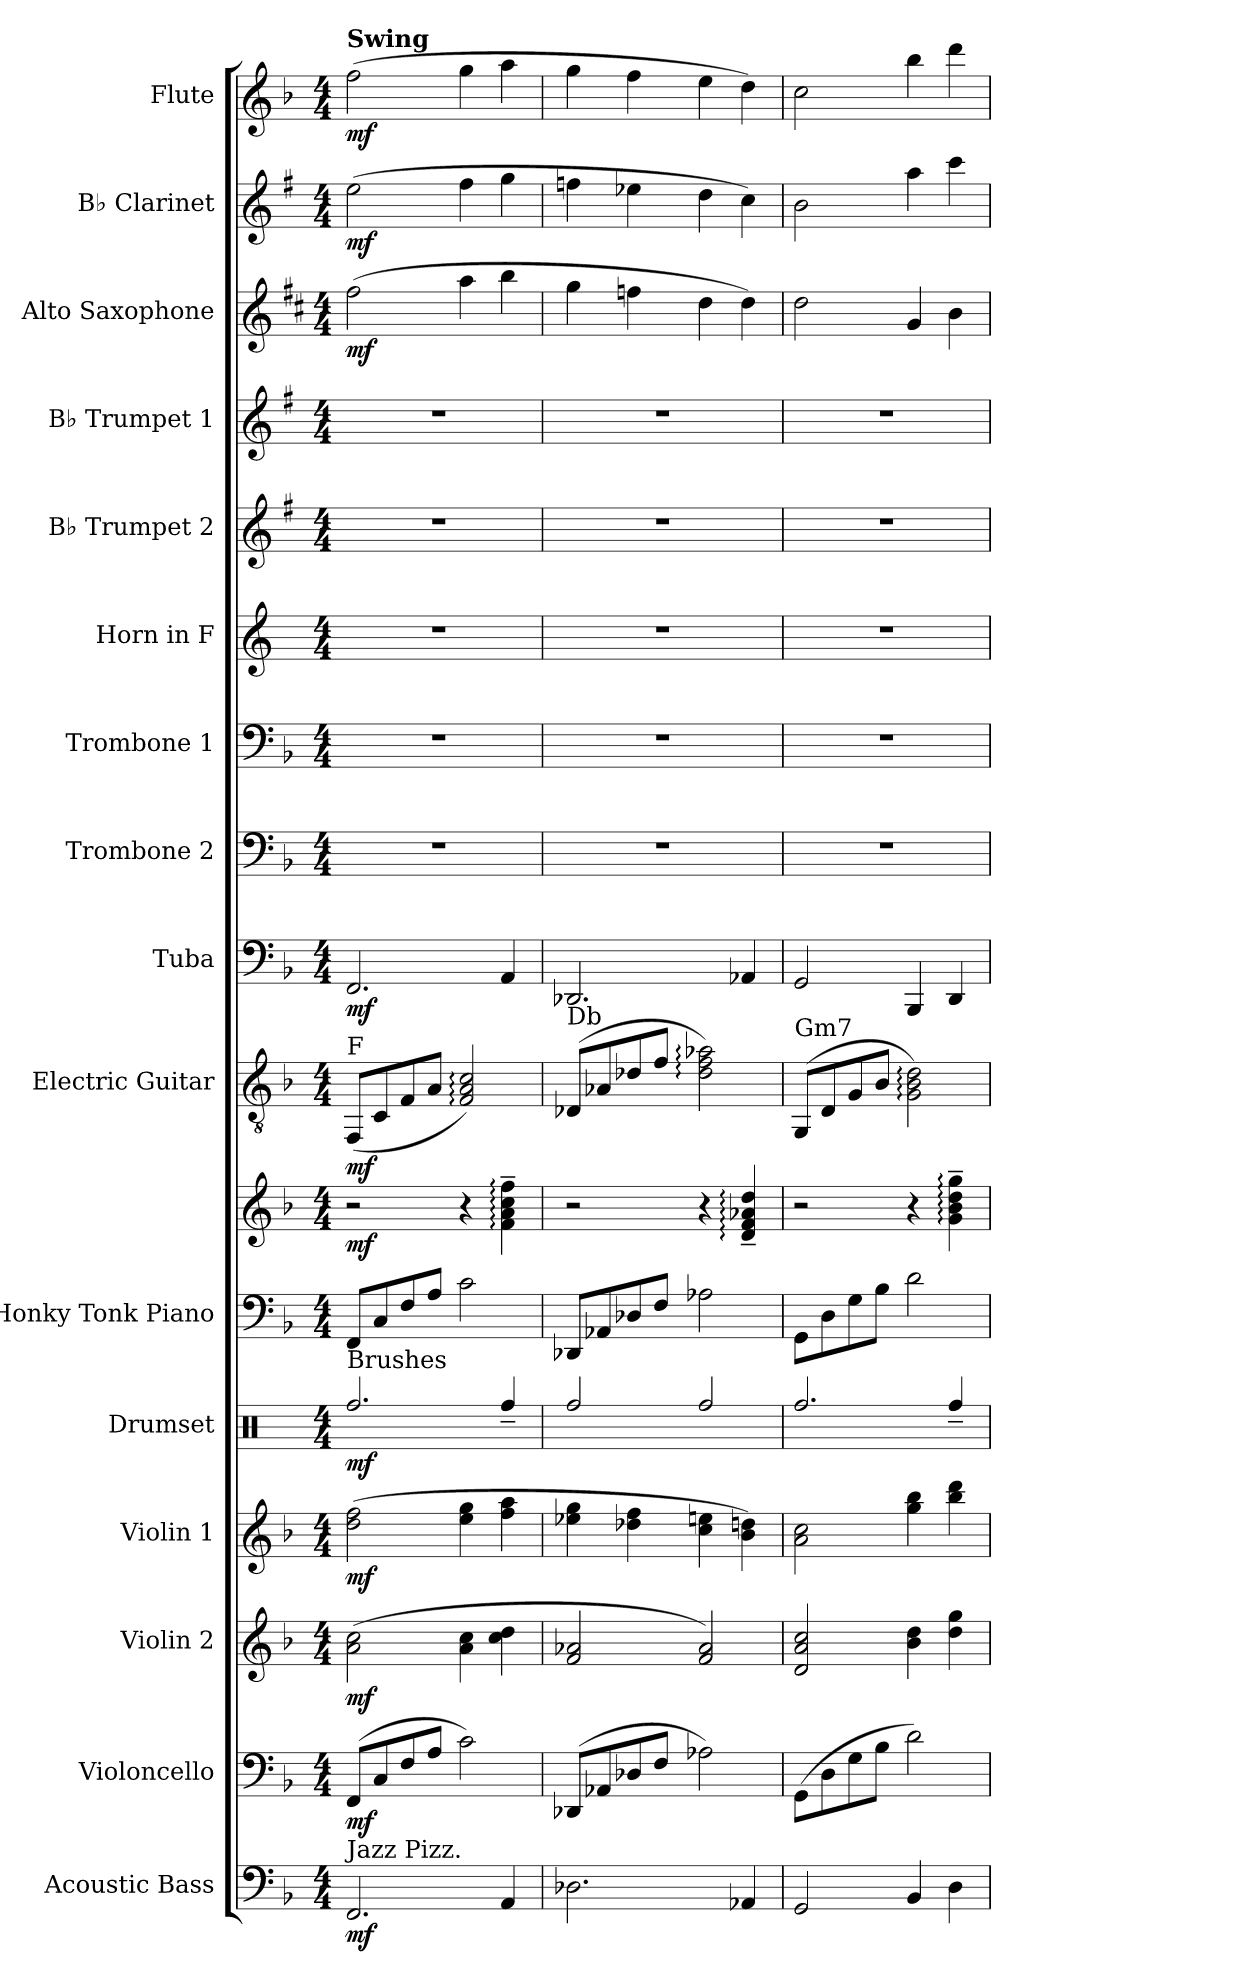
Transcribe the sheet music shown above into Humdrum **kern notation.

**kern	**dynam	**kern	**dynam	**kern	**dynam	**kern	**dynam	**kern	**dynam	**kern	**kern	**dynam	**kern	**dynam	**kern	**dynam	**kern	**kern	**kern	**kern	**kern	**kern	**dynam	**kern	**dynam	**kern	**dynam
*part16	*part16	*part15	*part15	*part14	*part14	*part13	*part13	*part12	*part12	*part11	*part11	*part11	*part10	*part10	*part9	*part9	*part8	*part7	*part6	*part5	*part4	*part3	*part3	*part2	*part2	*part1	*part1
*staff17	*staff17	*staff16	*staff16	*staff15	*staff15	*staff14	*staff14	*staff13	*staff13	*staff12	*staff11	*staff11/12	*staff10	*staff10	*staff9	*staff9	*staff8	*staff7	*staff6	*staff5	*staff4	*staff3	*staff3	*staff2	*staff2	*staff1	*staff1
*I"Acoustic Bass	*	*I"Violoncello	*	*I"Violin 2	*	*I"Violin 1	*	*I"Drumset	*	*I"Honky Tonk Piano	*	*	*I"Electric Guitar	*	*I"Tuba	*	*I"Trombone 2	*I"Trombone 1	*I"Horn in F	*I"B♭ Trumpet 2	*I"B♭ Trumpet 1	*I"Alto Saxophone	*	*I"B♭ Clarinet	*	*I"Flute	*
*I'Bass	*	*I'Vc.	*	*I'Vln. 2	*	*I'Vln. 1	*	*I'D. Set	*	*I'Hnk. Pno.	*	*	*I'El. Guit.	*	*I'Tba.	*	*I'Tbn. 2	*I'Tbn. 1	*	*I'B♭ Tpt. 2	*I'B♭ Tpt. 1	*I'A. Sax.	*	*I'B♭ Cl.	*	*I'Fl.	*
*clefF4	*	*clefF4	*	*clefG2	*	*clefG2	*	*clefX	*	*clefF4	*clefG2	*	*clefGv2	*	*clefF4	*	*clefF4	*clefF4	*clefG2	*clefG2	*clefG2	*clefG2	*	*clefG2	*	*clefG2	*
*ITrd7c12	*	*	*	*	*	*	*	*	*	*	*	*	*	*	*	*	*	*	*ITrd4c7	*ITrd1c2	*ITrd1c2	*ITrd5c9	*	*ITrd1c2	*	*	*
*k[b-]	*	*k[b-]	*	*k[b-]	*	*k[b-]	*	*k[]	*	*k[b-]	*k[b-]	*	*k[b-]	*	*k[b-]	*	*k[b-]	*k[b-]	*k[b-]	*k[b-]	*k[b-]	*k[b-]	*	*k[b-]	*	*k[b-]	*
*M4/4	*	*M4/4	*	*M4/4	*	*M4/4	*	*M4/4	*	*M4/4	*M4/4	*	*M4/4	*	*M4/4	*	*M4/4	*M4/4	*M4/4	*M4/4	*M4/4	*M4/4	*	*M4/4	*	*M4/4	*
*MM108	*	*MM108	*	*MM108	*	*MM108	*	*MM108	*	*MM108	*MM108	*	*MM108	*	*MM108	*	*MM108	*MM108	*MM108	*MM108	*MM108	*MM108	*	*MM108	*	*MM108	*
=1	=1	=1	=1	=1	=1	=1	=1	=1	=1	=1	=1	=1	=1	=1	=1	=1	=1	=1	=1	=1	=1	=1	=1	=1	=1	=1	=1
!	!	!	!	!	!	!	!	!	!	!	!	!	!	!	!	!	!	!	!	!	!	!	!	!	!	!LO:TX:a:B:t=Swing	!
!	!	!	!	!	!	!	!	!	!	!	!	!	!LO:TX:a:t=F	!	!	!	!	!	!	!	!	!	!	!	!	!	!
!	!	!	!	!	!	!	!	!LO:TX:a:t=Brushes	!	!	!	!	!	!	!	!	!	!	!	!	!	!	!	!	!	!	!
!LO:TX:a:t=Jazz Pizz.	!	!	!	!	!	!	!	!	!	!	!	!	!	!	!	!	!	!	!	!	!	!	!	!	!	!	!
!	!LO:DY:b	!	!LO:DY:b	!	!LO:DY:b	!	!LO:DY:b	!	!LO:DY:b	!	!	!LO:DY:b	!	!LO:DY:b	!	!LO:DY:b	!	!	!	!	!	!	!LO:DY:b	!	!LO:DY:b	!	!LO:DY:b
2.FFF/	mf	(>8FF/L	mf	(>2a\ 2cc\	mf	(>2dd\ 2ff\	mf	2.Rff/	mf	8FF/L	2r	mf	(<8FF/L	mf	2.FF/	mf	1r	1r	1r	1r	1r	(>2a\	mf	(>2dd\	mf	(>2ff\	mf
.	.	8C/	.	.	.	.	.	.	.	8C/	.	.	8C/	.	.	.	.	.	.	.	.	.	.	.	.	.	.
.	.	8F/	.	.	.	.	.	.	.	8F/	.	.	8F/	.	.	.	.	.	.	.	.	.	.	.	.	.	.
.	.	8A/J	.	.	.	.	.	.	.	8A/J	.	.	8A/J	.	.	.	.	.	.	.	.	.	.	.	.	.	.
.	.	2c\)	.	4a\ 4cc\	.	4ee\ 4gg\	.	.	.	2c\	4r	.	2F/: 2A/: 2c/:)	.	.	.	.	.	.	.	.	4cc\	.	4ee\	.	4gg\	.
4AAA/	.	.	.	4cc\ 4dd\	.	4ff\ 4aa\	.	4Rff~/	.	.	4f\:~ 4a\:~ 4cc\:~ 4ff\:~	.	.	.	4AA/	.	.	.	.	.	.	4dd\	.	4ff\	.	4aa\	.
=2	=2	=2	=2	=2	=2	=2	=2	=2	=2	=2	=2	=2	=2	=2	=2	=2	=2	=2	=2	=2	=2	=2	=2	=2	=2	=2	=2
!	!	!	!	!	!	!	!	!	!	!	!	!	!LO:TX:a:t=Db	!	!	!	!	!	!	!	!	!	!	!	!	!	!
2.DD-X\	.	(>8DD-X/L	.	2f/ 2a-X/	.	4ee-X\ 4gg\	.	2Rff/	.	8DD-X/L	2r	.	(>8D-X/L	.	2.DD-X/	.	1r	1r	1r	1r	1r	4b-\	.	4ee-X\	.	4gg\	.
.	.	8AA-X/	.	.	.	.	.	.	.	8AA-X/	.	.	8A-X/	.	.	.	.	.	.	.	.	.	.	.	.	.	.
.	.	8D-X/	.	.	.	4dd-X\ 4ff\	.	.	.	8D-X/	.	.	8d-X/	.	.	.	.	.	.	.	.	4a-X\	.	4dd-X\	.	4ff\	.
.	.	8F/J	.	.	.	.	.	.	.	8F/J	.	.	8f/J	.	.	.	.	.	.	.	.	.	.	.	.	.	.
.	.	2A-X\)	.	2f/ 2a-/)	.	4cc\ 4een\	.	2Rff/	.	2A-X\	4r	.	2d-\: 2f\: 2a-X\:)	.	.	.	.	.	.	.	.	4f\	.	4cc\	.	4ee\	.
4AAA-X/	.	.	.	.	.	4b-\ 4ddn\)	.	.	.	.	4d/:~ 4f/:~ 4a-X/:~ 4dd/:~	.	.	.	4AA-X/	.	.	.	.	.	.	4f\)	.	4b-\)	.	4dd\)	.
=3	=3	=3	=3	=3	=3	=3	=3	=3	=3	=3	=3	=3	=3	=3	=3	=3	=3	=3	=3	=3	=3	=3	=3	=3	=3	=3	=3
!	!	!	!	!	!	!	!	!	!	!	!	!	!LO:TX:a:t=Gm7	!	!	!	!	!	!	!	!	!	!	!	!	!	!
2GGG/	.	(>8GG\L	.	2d/ 2a/ 2cc/	.	2a\ 2cc\	.	2.Rff/	.	8GG\L	2r	.	(>8GG/L	.	2GG/	.	1r	1r	1r	1r	1r	2f\	.	2a\	.	2cc\	.
.	.	8D\	.	.	.	.	.	.	.	8D\	.	.	8D/	.	.	.	.	.	.	.	.	.	.	.	.	.	.
.	.	8G\	.	.	.	.	.	.	.	8G\	.	.	8G/	.	.	.	.	.	.	.	.	.	.	.	.	.	.
.	.	8B-\J	.	.	.	.	.	.	.	8B-\J	.	.	8B-/J	.	.	.	.	.	.	.	.	.	.	.	.	.	.
4BBB-/	.	2d\)	.	4b-\ 4dd\	.	4gg\ 4bb-\	.	.	.	2d\	4r	.	2G\: 2B-\: 2d\:)	.	4BBB-/	.	.	.	.	.	.	4B-/	.	4gg\	.	4bb-\	.
4DD\	.	.	.	4dd\ 4gg\	.	4bb-\ 4ddd\	.	4Rff~/	.	.	4g\:~ 4b-\:~ 4dd\:~ 4gg\:~	.	.	.	4DD/	.	.	.	.	.	.	4d\	.	4bb-\	.	4ddd\	.
=	=	=	=	=	=	=	=	=	=	=	=	=	=	=	=	=	=	=	=	=	=	=	=	=	=	=	=
*-	*-	*-	*-	*-	*-	*-	*-	*-	*-	*-	*-	*-	*-	*-	*-	*-	*-	*-	*-	*-	*-	*-	*-	*-	*-	*-	*-
